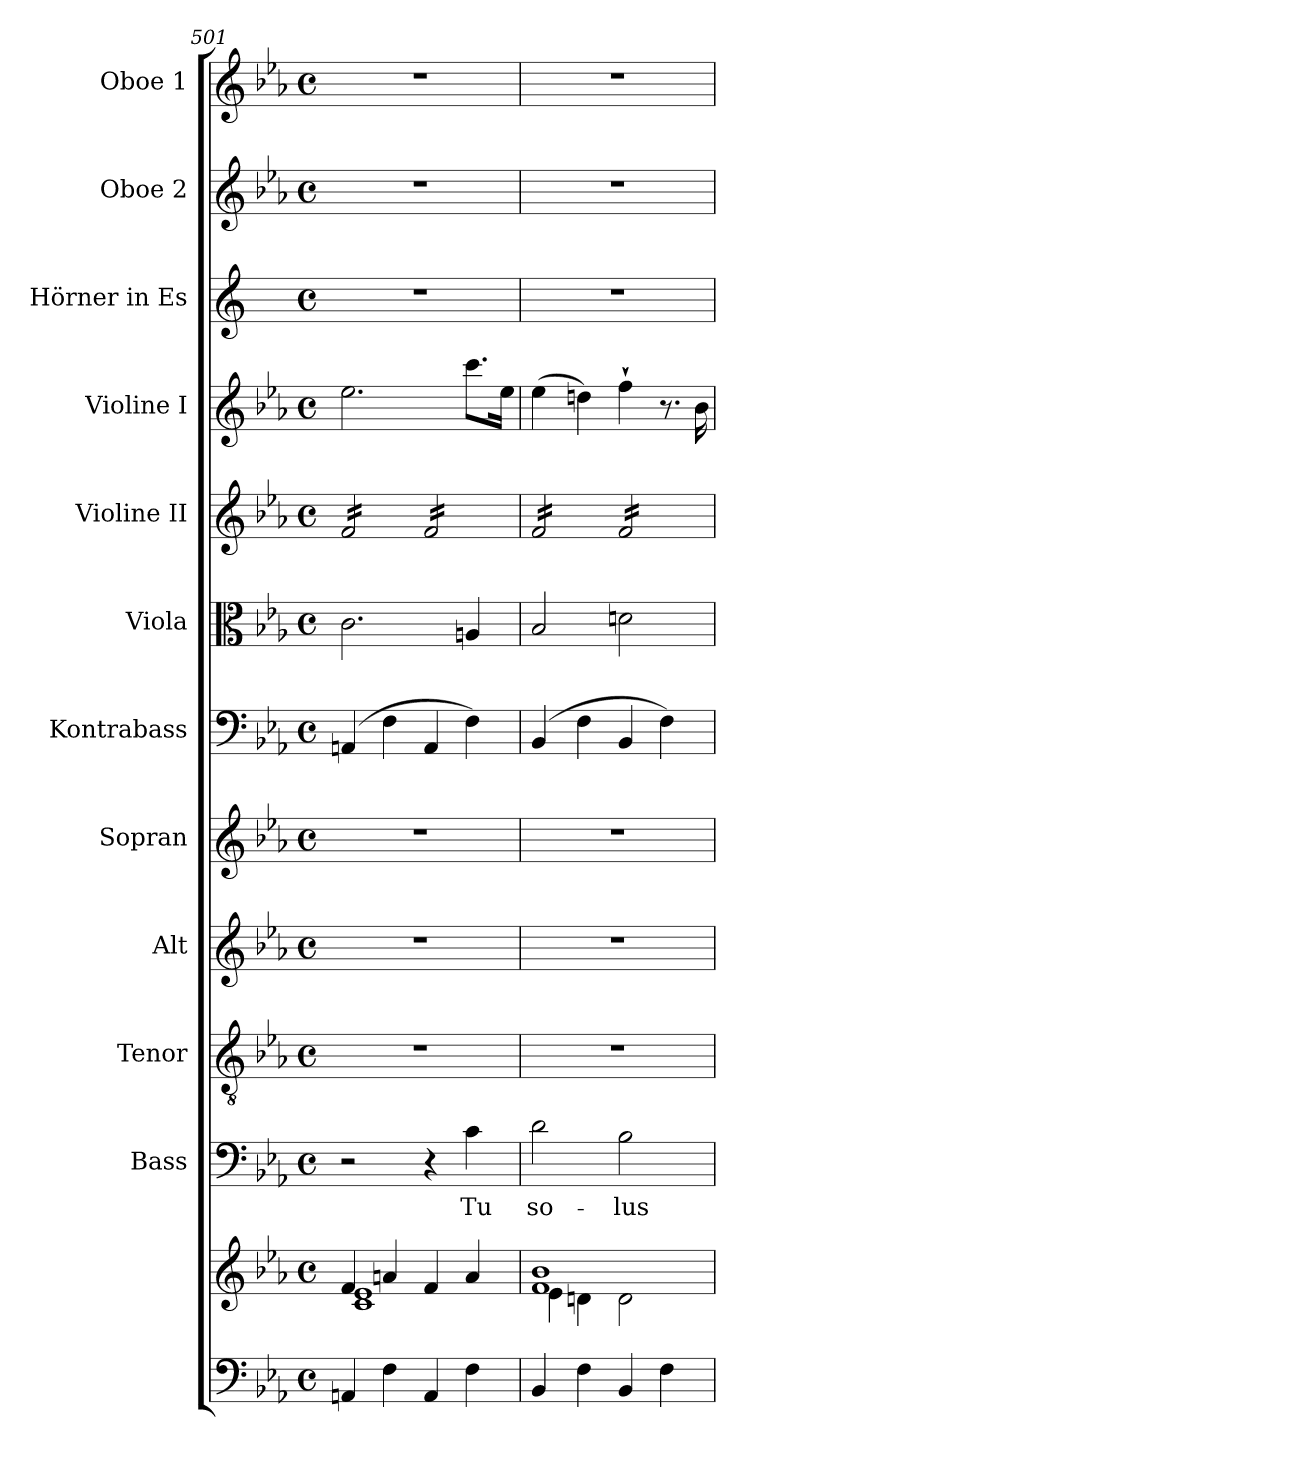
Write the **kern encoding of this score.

**kern	**kern	**kern	**text	**kern	**kern	**kern	**kern	**kern	**kern	**kern	**kern	**kern	**kern
*part12	*part12	*part11	*part11	*part10	*part9	*part8	*part7	*part6	*part5	*part4	*part3	*part2	*part1
*staff13	*staff12	*staff11	*staff11	*staff10	*staff9	*staff8	*staff7	*staff6	*staff5	*staff4	*staff3	*staff2	*staff1
*	*	*I"Bass	*	*I"Tenor	*I"Alt	*I"Sopran	*I"Kontrabass	*I"Viola	*I"Violine II	*I"Violine I	*I"Hörner in Es	*I"Oboe 2	*I"Oboe 1
*	*	*I'B.	*	*I'T.	*I'A.	*I'S.	*I'Kb.	*I'Vla.	*I'Vl. II	*I'Vl. I	*	*I'Ob. 2	*I'Ob. 1
*clefF4	*clefG2	*clefF4	*	*clefGv2	*clefG2	*clefG2	*clefF4	*clefC3	*clefG2	*clefG2	*clefG2	*clefG2	*clefG2
*	*	*	*	*	*	*	*ITrd7c12	*	*	*	*ITrd5c9	*	*
*k[b-e-a-]	*k[b-e-a-]	*k[b-e-a-]	*	*k[b-e-a-]	*k[b-e-a-]	*k[b-e-a-]	*k[b-e-a-]	*k[b-e-a-]	*k[b-e-a-]	*k[b-e-a-]	*k[b-e-a-]	*k[b-e-a-]	*k[b-e-a-]
*E-:	*E-:	*E-:	*	*E-:	*E-:	*E-:	*E-:	*E-:	*E-:	*E-:	*E-:	*E-:	*E-:
*M4/4	*M4/4	*M4/4	*	*M4/4	*M4/4	*M4/4	*M4/4	*M4/4	*M4/4	*M4/4	*M4/4	*M4/4	*M4/4
*met(c)	*met(c)	*met(c)	*	*met(c)	*met(c)	*met(c)	*met(c)	*met(c)	*met(c)	*met(c)	*met(c)	*met(c)	*met(c)
=501	=501	=501	=501	=501	=501	=501	=501	=501	=501	=501	=501	=501	=501
*	*^	*	*	*	*	*	*	*	*	*	*	*	*
*	*	*	*	*	*	*	*	*	*	*tremolo	*	*	*	*
4AAn/	4f/	1c 1e-	2r	.	1r	1r	1r	(4AAAn/	2.c\	16f/LL	2.ee-\	1r	1r	1r
.	.	.	.	.	.	.	.	.	.	16f/	.	.	.	.
.	.	.	.	.	.	.	.	.	.	16f/	.	.	.	.
.	.	.	.	.	.	.	.	.	.	16f/	.	.	.	.
4F\	4an/	.	.	.	.	.	.	4FF\	.	16f/	.	.	.	.
.	.	.	.	.	.	.	.	.	.	16f/	.	.	.	.
.	.	.	.	.	.	.	.	.	.	16f/	.	.	.	.
.	.	.	.	.	.	.	.	.	.	16f/JJ	.	.	.	.
4AA/	4f/	.	4r	.	.	.	.	4AAA/	.	16f/LL	.	.	.	.
.	.	.	.	.	.	.	.	.	.	16f/	.	.	.	.
.	.	.	.	.	.	.	.	.	.	16f/	.	.	.	.
.	.	.	.	.	.	.	.	.	.	16f/	.	.	.	.
!	!	!	!	!LO:LY:b	!	!	!	!	!	!	!	!	!	!
4F\	4a/	.	4c\	Tu	.	.	.	4FF\)	4An/	16f/	8.ccc\L	.	.	.
.	.	.	.	.	.	.	.	.	.	16f/	.	.	.	.
.	.	.	.	.	.	.	.	.	.	16f/	.	.	.	.
.	.	.	.	.	.	.	.	.	.	16f/JJ	16ee-\Jk	.	.	.
=502	=502	=502	=502	=502	=502	=502	=502	=502	=502	=502	=502	=502	=502	=502
!	!	!	!	!LO:LY:b	!	!	!	!	!	!	!	!	!	!
4BB-/	1f 1b-	4e-\	2d\	so-	1r	1r	1r	(4BBB-/	2B-/	16f/LL	(>4ee-\	1r	1r	1r
.	.	.	.	.	.	.	.	.	.	16f/	.	.	.	.
.	.	.	.	.	.	.	.	.	.	16f/	.	.	.	.
.	.	.	.	.	.	.	.	.	.	16f/	.	.	.	.
4F\	.	4dn\	.	.	.	.	.	4FF\	.	16f/	4ddn\)	.	.	.
.	.	.	.	.	.	.	.	.	.	16f/	.	.	.	.
.	.	.	.	.	.	.	.	.	.	16f/	.	.	.	.
.	.	.	.	.	.	.	.	.	.	16f/JJ	.	.	.	.
!	!	!	!	!LO:LY:b	!	!	!	!	!	!	!	!	!	!
4BB-/	.	2d\	2B-\	-lus	.	.	.	4BBB-/	2dn\	16f/LL	4ff`>\	.	.	.
.	.	.	.	.	.	.	.	.	.	16f/	.	.	.	.
.	.	.	.	.	.	.	.	.	.	16f/	.	.	.	.
.	.	.	.	.	.	.	.	.	.	16f/	.	.	.	.
4F\	.	.	.	.	.	.	.	4FF\)	.	16f/	8.r	.	.	.
.	.	.	.	.	.	.	.	.	.	16f/	.	.	.	.
.	.	.	.	.	.	.	.	.	.	16f/	.	.	.	.
.	.	.	.	.	.	.	.	.	.	16f/JJ	16b-\	.	.	.
*	*	*	*	*	*	*	*	*	*	*Xtremolo	*	*	*	*
*	*v	*v	*	*	*	*	*	*	*	*	*	*	*	*
=	=	=	=	=	=	=	=	=	=	=	=	=	=
*-	*-	*-	*-	*-	*-	*-	*-	*-	*-	*-	*-	*-	*-
